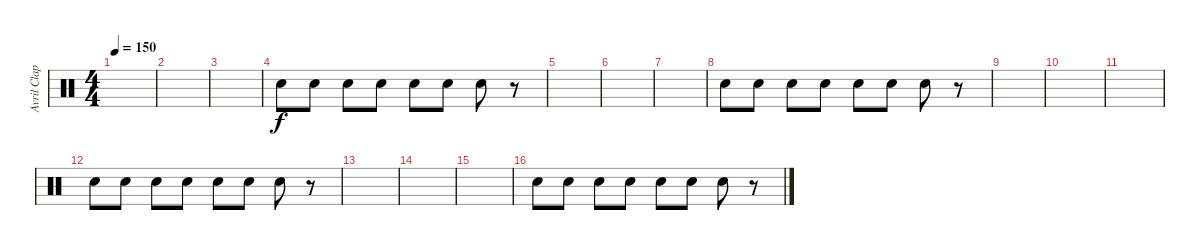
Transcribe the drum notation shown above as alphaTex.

\track ("Avril Claps" "Avril Clap") {instrument percussion}
\staff {score}
\articulation defaults
\ts (4 4)
\tempo 150
\clef neutral
\ks c
|
|
|
"Hand Clap (hit)".8 "Hand Clap (hit)".8 "Hand Clap (hit)".8 "Hand Clap (hit)".8 "Hand Clap (hit)".8 "Hand Clap (hit)".8 "Hand Clap (hit)".8 r.8 |
|
|
|
"Hand Clap (hit)".8 "Hand Clap (hit)".8 "Hand Clap (hit)".8 "Hand Clap (hit)".8 "Hand Clap (hit)".8 "Hand Clap (hit)".8 "Hand Clap (hit)".8 r.8 |
|
|
|
"Hand Clap (hit)".8 "Hand Clap (hit)".8 "Hand Clap (hit)".8 "Hand Clap (hit)".8 "Hand Clap (hit)".8 "Hand Clap (hit)".8 "Hand Clap (hit)".8 r.8 |
|
|
|
"Hand Clap (hit)".8 "Hand Clap (hit)".8 "Hand Clap (hit)".8 "Hand Clap (hit)".8 "Hand Clap (hit)".8 "Hand Clap (hit)".8 "Hand Clap (hit)".8 r.8
